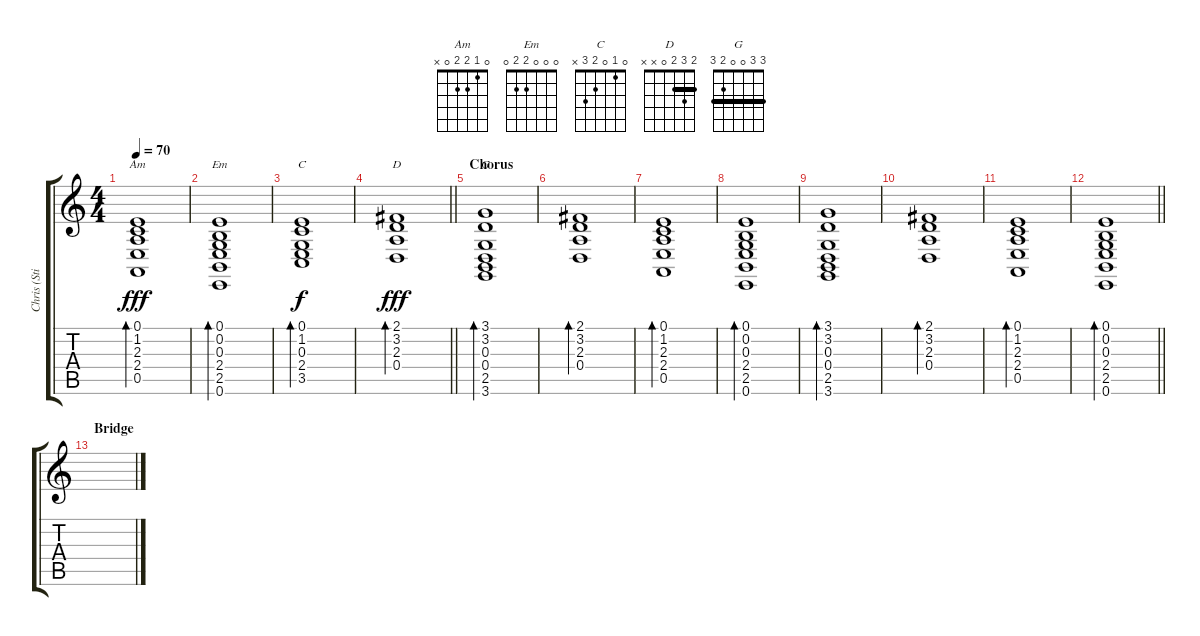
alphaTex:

\track ("Chris (Stirngs)" "Chris (Sti") {instrument stringensemble2}
\staff {score tabs}
\tuning (E4 B3 G3 D3 A2 E2) {hide}
\chord ("Am" 0 1 2 2 0 x)
\chord ("Em" 0 0 0 2 2 0)
\chord ("C" 0 1 0 2 3 x)
\chord ("D" 2 3 2 0 x x) {barre 2}
\chord ("G" 3 3 0 0 2 3) {barre 3}
\ts (4 4)
\tempo 70
\clef g2
\ks c
(0.1 1.2 2.3 2.4 0.5).1{bd 60 ch "Am" dy fff} |
(0.1 0.2 0.3 2.4 2.5 0.6).1{bd 60 ch "Em"} |
(0.1 1.2 0.3 2.4 3.5).1{bd 60 ch "C" dy f} |
\barLineRight lightlight
(2.1 3.2 2.3 0.4).1{bd 60 ch "D" dy fff} |
\section ("" "Chorus")
(3.1 3.2 0.3 0.4 2.5 3.6).1{bd 60 ch "G"} |
(2.1 3.2 2.3 0.4).1{bd 60} |
(0.1 1.2 2.3 2.4 0.5).1{bd 60} |
(0.1 0.2 0.3 2.4 2.5 0.6).1{bd 60} |
(3.1 3.2 0.3 0.4 2.5 3.6).1{bd 60} |
(2.1 3.2 2.3 0.4).1{bd 60} |
(0.1 1.2 2.3 2.4 0.5).1{bd 60} |
\barLineRight lightlight
(0.1 0.2 0.3 2.4 2.5 0.6).1{bd 60} |
\section ("" "Bridge")
